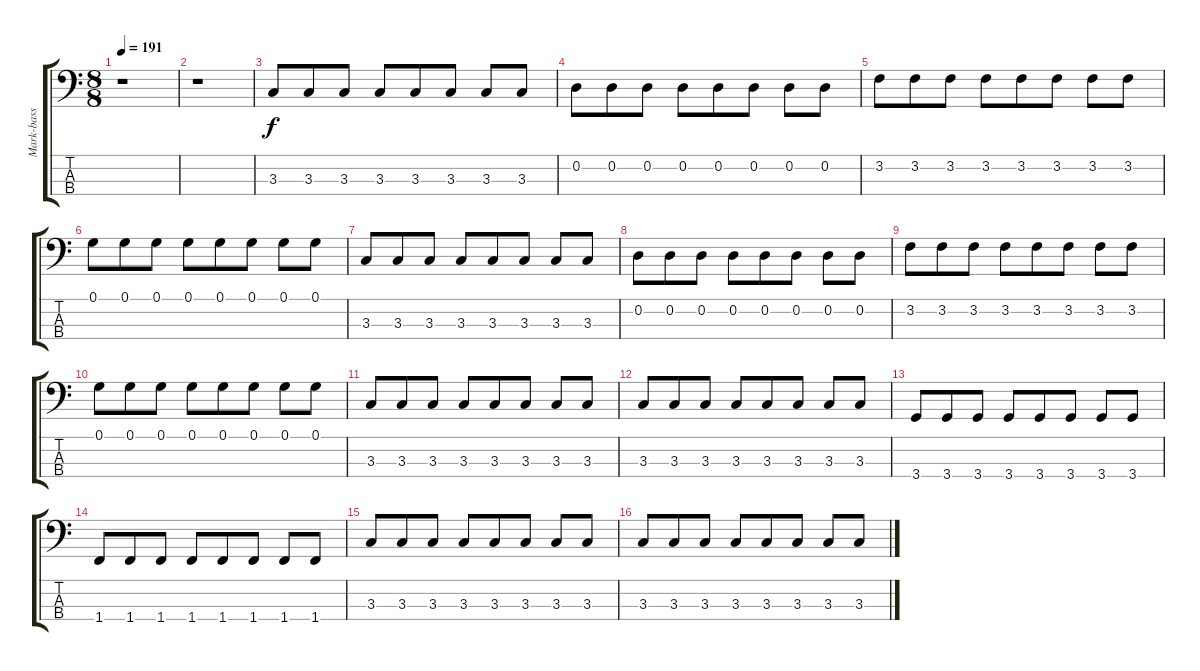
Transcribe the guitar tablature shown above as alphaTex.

\track ("Mark-bass" "Mark-bass") {instrument electricbassfinger}
\staff {score tabs}
\tuning (G2 D2 A1 E1) {hide}
\ts (8 8)
\tempo 191
\clef f4
\ks c
r.1{dy f instrument electricbassfinger} |
r.1 |
3.3.8 3.3.8 3.3.8 3.3.8 3.3.8 3.3.8 3.3.8 3.3.8 |
0.2.8 0.2.8 0.2.8 0.2.8 0.2.8 0.2.8 0.2.8 0.2.8 |
3.2.8 3.2.8 3.2.8 3.2.8 3.2.8 3.2.8 3.2.8 3.2.8 |
0.1.8 0.1.8 0.1.8 0.1.8 0.1.8 0.1.8 0.1.8 0.1.8 |
3.3.8 3.3.8 3.3.8 3.3.8 3.3.8 3.3.8 3.3.8 3.3.8 |
0.2.8 0.2.8 0.2.8 0.2.8 0.2.8 0.2.8 0.2.8 0.2.8 |
3.2.8 3.2.8 3.2.8 3.2.8 3.2.8 3.2.8 3.2.8 3.2.8 |
0.1.8 0.1.8 0.1.8 0.1.8 0.1.8 0.1.8 0.1.8 0.1.8 |
3.3.8 3.3.8 3.3.8 3.3.8 3.3.8 3.3.8 3.3.8 3.3.8 |
3.3.8 3.3.8 3.3.8 3.3.8 3.3.8 3.3.8 3.3.8 3.3.8 |
3.4.8 3.4.8 3.4.8 3.4.8 3.4.8 3.4.8 3.4.8 3.4.8 |
1.4.8 1.4.8 1.4.8 1.4.8 1.4.8 1.4.8 1.4.8 1.4.8 |
3.3.8 3.3.8 3.3.8 3.3.8 3.3.8 3.3.8 3.3.8 3.3.8 |
3.3.8 3.3.8 3.3.8 3.3.8 3.3.8 3.3.8 3.3.8 3.3.8
